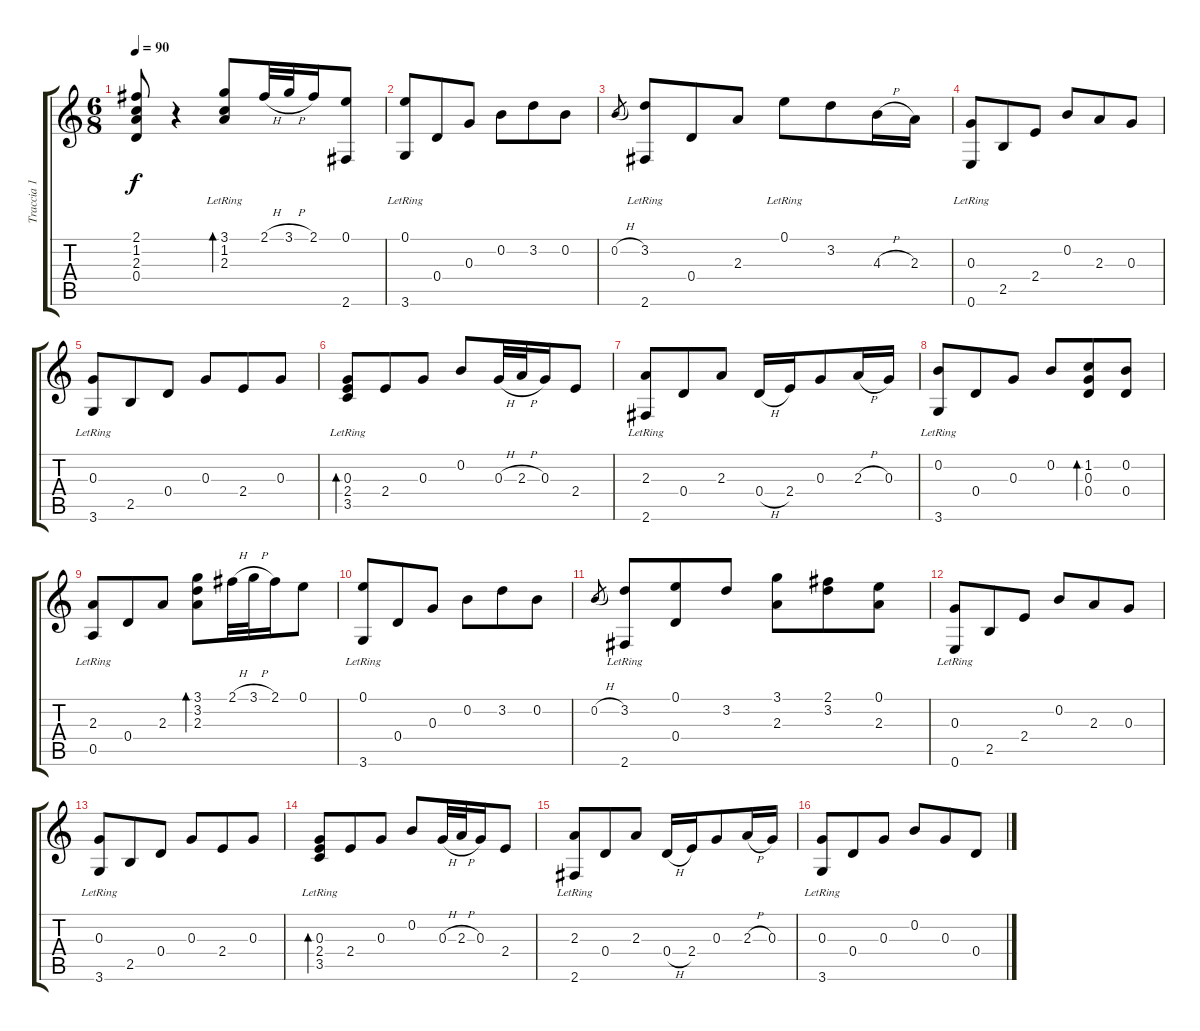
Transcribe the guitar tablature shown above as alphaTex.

\track ("Traccia 1" "Traccia 1") {instrument acousticguitarsteel}
\staff {score tabs}
\tuning (E4 B3 G3 D3 A2 E2) {hide}
\ts (6 8)
\tempo 90
\clef g2
\ks c
(2.1 1.2 2.3 0.4).8{dy f} r.4 (3.1 1.2{lr} 2.3{lr}).8{bd 240} 2.1{h}.32 3.1{h}.32 2.1.16 (0.1 2.6).8 |
(0.1{lr} 3.6{lr}).8 0.4.8 0.3.8 0.2.8 3.2.8 0.2.8 |
0.2{h}.8{gr} (3.2{lr} 2.6{lr}).8 0.4.8 2.3.8 0.1{lr}.8 3.2.8 4.3{h}.16 2.3.16 |
(0.3{lr} 0.6{lr}).8 2.5.8 2.4.8 0.2.8 2.3.8 0.3.8 |
(0.3{lr} 3.6{lr}).8 2.5.8 0.4.8 0.3.8 2.4.8 0.3.8 |
(0.3{lr} 2.4 3.5{lr}).8{bd 240} 2.4.8 0.3.8 0.2.8 0.3{h}.32 2.3{h}.32 0.3.16 2.4.8 |
(2.3{lr} 2.6{lr}).8 0.4.8 2.3.8 0.4{h}.16 2.4.16 0.3.8 2.3{h}.16 0.3.16 |
(0.2{lr} 3.6{lr}).8 0.4.8 0.3.8 0.2.8 (1.2 0.3 0.4).8{bd 240} (0.2 0.4).8 |
(2.3 0.5{lr}).8 0.4.8 2.3.8 (3.1 3.2 2.3).8{bd 240} 2.1{h}.32 3.1{h}.32 2.1.16 0.1.8 |
(0.1{lr} 3.6{lr}).8 0.4.8 0.3.8 0.2.8 3.2.8 0.2.8 |
0.2{h}.8{gr} (3.2{lr} 2.6{lr}).8 (0.1 0.4).8 3.2.8 (3.1 2.3).8 (2.1 3.2).8 (0.1 2.3).8 |
(0.3{lr} 0.6{lr}).8 2.5.8 2.4.8 0.2.8 2.3.8 0.3.8 |
(0.3{lr} 3.6{lr}).8 2.5.8 0.4.8 0.3.8 2.4.8 0.3.8 |
(0.3{lr} 2.4 3.5{lr}).8{bd 240} 2.4.8 0.3.8 0.2.8 0.3{h}.32 2.3{h}.32 0.3.16 2.4.8 |
(2.3{lr} 2.6{lr}).8 0.4.8 2.3.8 0.4{h}.16 2.4.16 0.3.8 2.3{h}.16 0.3.16 |
(0.3 3.6{lr}).8 0.4.8 0.3.8 0.2.8 0.3.8 0.4.8
